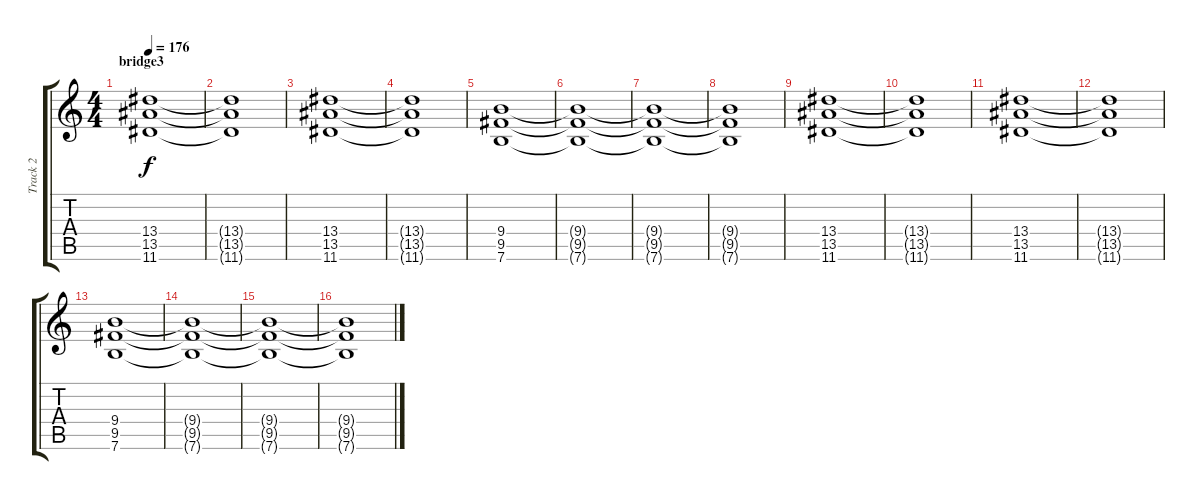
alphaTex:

\track ("Track 2" "Track 2") {instrument overdrivenguitar}
\staff {score tabs}
\tuning (E4 B3 G3 D3 A2 E2) {hide}
\ts (4 4)
\section ("" "bridge3")
\tempo 176
\clef g2
\ks c
(13.4 13.5 11.6).1{dy f volume 14 instrument overdrivenguitar} |
(13.4{t} 13.5{t} 11.6{t}).1 |
(13.4 13.5 11.6).1 |
(13.4{t} 13.5{t} 11.6{t}).1 |
(9.4 9.5 7.6).1 |
(9.4{t} 9.5{t} 7.6{t}).1 |
(9.4{t} 9.5{t} 7.6{t}).1{volume 14 instrument overdrivenguitar} |
(9.4{t} 9.5{t} 7.6{t}).1 |
(13.4 13.5 11.6).1{volume 14 instrument overdrivenguitar} |
(13.4{t} 13.5{t} 11.6{t}).1 |
(13.4 13.5 11.6).1 |
(13.4{t} 13.5{t} 11.6{t}).1 |
(9.4 9.5 7.6).1 |
(9.4{t} 9.5{t} 7.6{t}).1 |
(9.4{t} 9.5{t} 7.6{t}).1{volume 14 instrument overdrivenguitar} |
(9.4{t} 9.5{t} 7.6{t}).1
